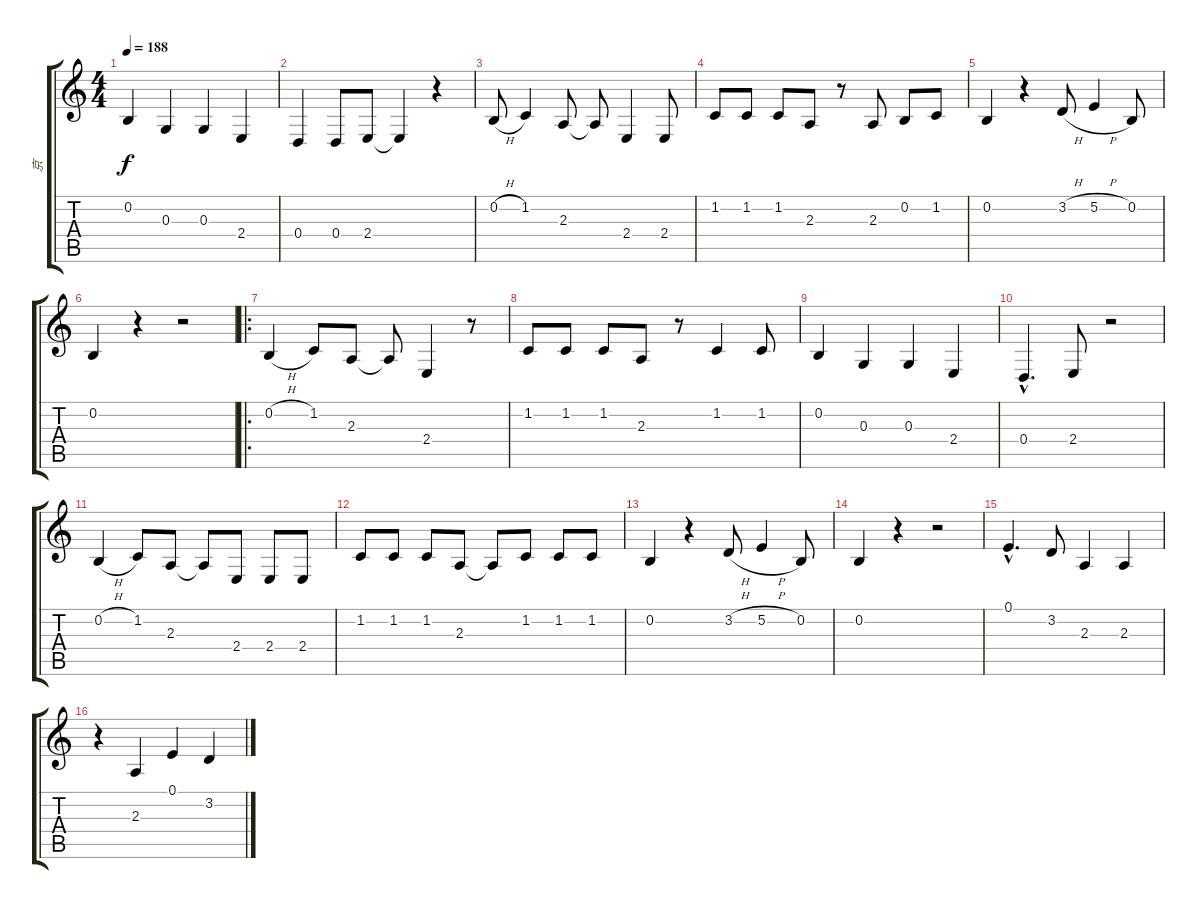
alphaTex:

\track ("京" "京") {instrument reedorgan}
\staff {score tabs}
\tuning (E4 B3 G3 D3 A2 E2) {hide}
\ts (4 4)
\tempo 188
\clef g2
\ks c
0.2.4{dy f} 0.3.4 0.3.4 2.4.4 |
0.4.4 0.4.8 2.4.8 2.4{t}.4 r.4 |
0.2{h}.8 1.2.4 2.3.8 2.3{t}.8 2.4.4 2.4.8 |
1.2.8 1.2.8 1.2.8 2.3.8 r.8 2.3.8 0.2.8 1.2.8 |
0.2.4 r.4 3.2{h}.8 5.2{h}.4 0.2.8 |
0.2.4 r.4 r.2 |
\ro
0.2{h}.4 1.2.8 2.3.8 2.3{t}.8 2.4.4 r.8 |
1.2.8 1.2.8 1.2.8 2.3.8 r.8 1.2.4 1.2.8 |
0.2.4 0.3.4 0.3.4 2.4.4 |
0.4{hac}.4{d} 2.4.8 r.2 |
0.2{h}.4 1.2.8 2.3.8 2.3{t}.8 2.4.8 2.4.8 2.4.8 |
1.2.8 1.2.8 1.2.8 2.3.8 2.3{t}.8 1.2.8 1.2.8 1.2.8 |
0.2.4 r.4 3.2{h}.8 5.2{h}.4 0.2.8 |
0.2.4 r.4 r.2 |
0.1{hac}.4{d} 3.2.8 2.3.4 2.3.4 |
r.4 2.3.4 0.1.4 3.2.4
